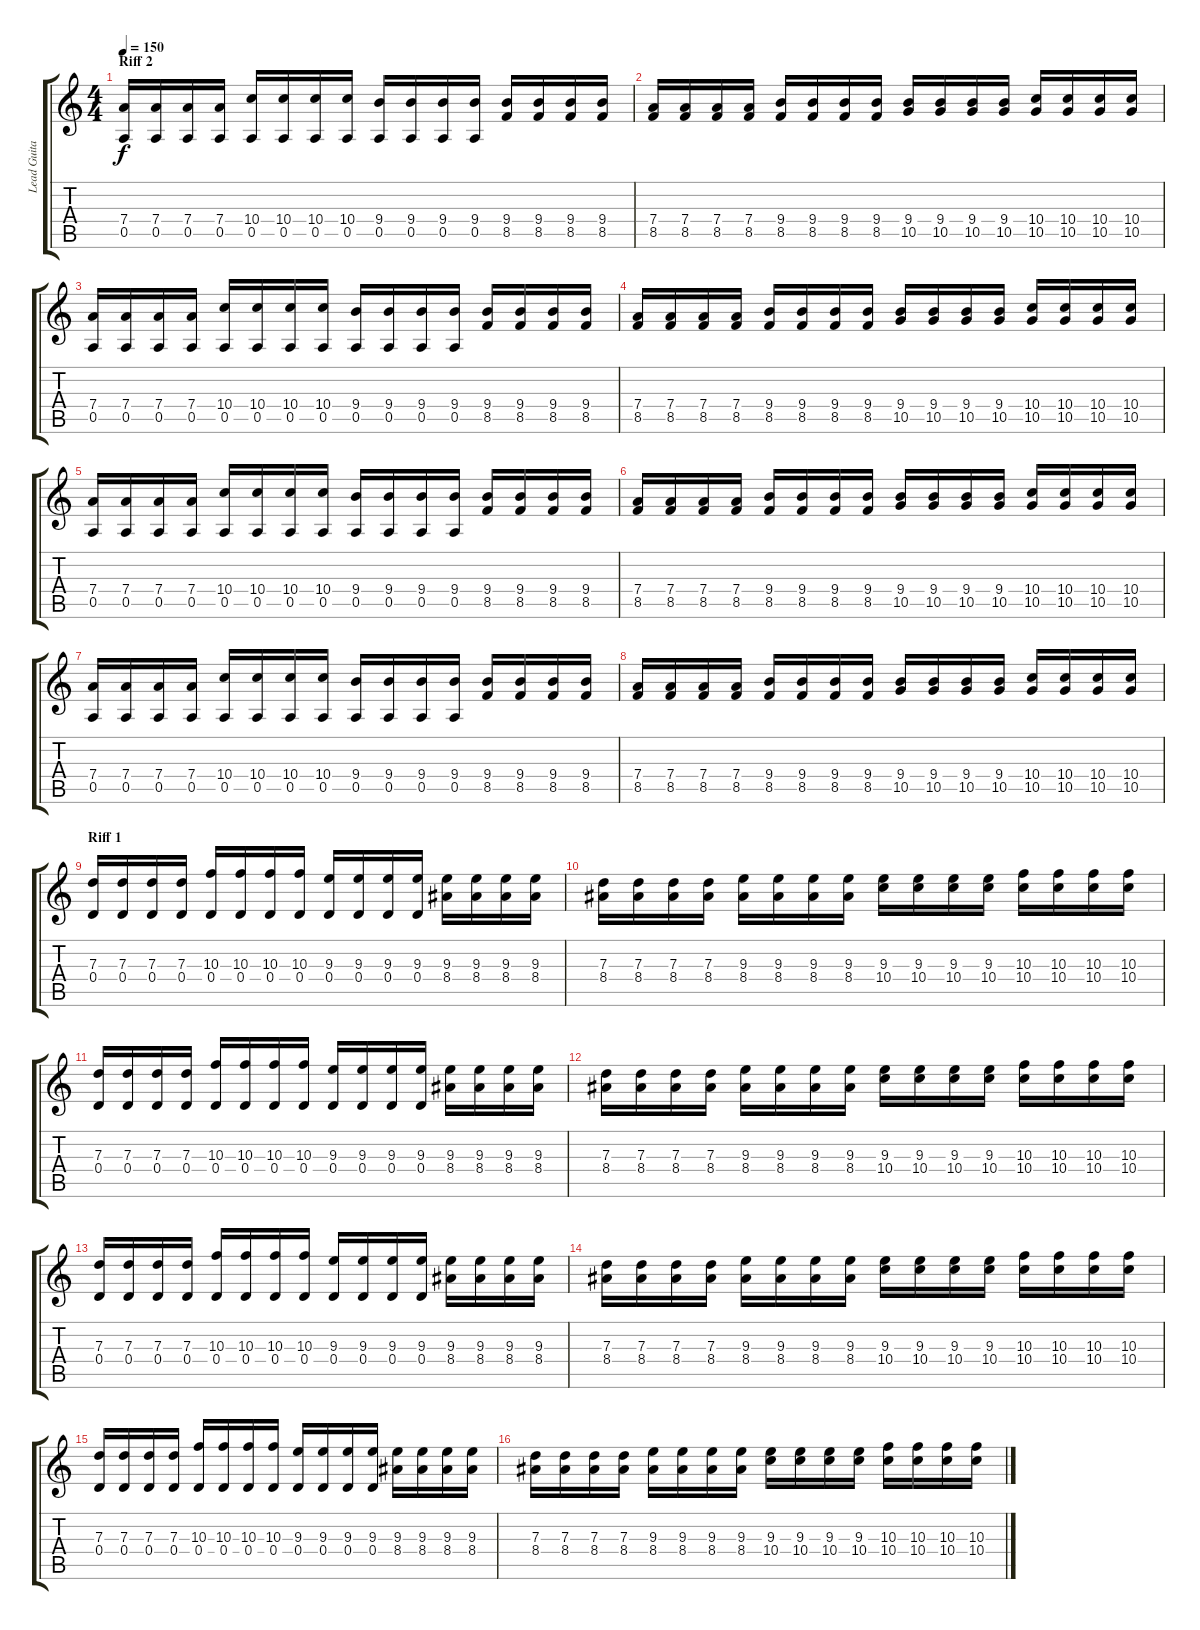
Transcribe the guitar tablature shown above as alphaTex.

\track ("Lead Guitar" "Lead Guita") {instrument overdrivenguitar}
\staff {score tabs}
\tuning (E4 B3 G3 D3 A2 E2) {hide}
\ts (4 4)
\section ("" "Riff 2")
\tempo 150
\clef g2
\ks c
(7.4 0.5).16{dy f} (7.4 0.5).16 (7.4 0.5).16 (7.4 0.5).16 (10.4 0.5).16 (10.4 0.5).16 (10.4 0.5).16 (10.4 0.5).16 (9.4 0.5).16 (9.4 0.5).16 (9.4 0.5).16 (9.4 0.5).16 (9.4 8.5).16 (9.4 8.5).16 (9.4 8.5).16 (9.4 8.5).16 |
(7.4 8.5).16 (7.4 8.5).16 (7.4 8.5).16 (7.4 8.5).16 (9.4 8.5).16 (9.4 8.5).16 (9.4 8.5).16 (9.4 8.5).16 (9.4 10.5).16 (9.4 10.5).16 (9.4 10.5).16 (9.4 10.5).16 (10.4 10.5).16 (10.4 10.5).16 (10.4 10.5).16 (10.4 10.5).16 |
(7.4 0.5).16 (7.4 0.5).16 (7.4 0.5).16 (7.4 0.5).16 (10.4 0.5).16 (10.4 0.5).16 (10.4 0.5).16 (10.4 0.5).16 (9.4 0.5).16 (9.4 0.5).16 (9.4 0.5).16 (9.4 0.5).16 (9.4 8.5).16 (9.4 8.5).16 (9.4 8.5).16 (9.4 8.5).16 |
(7.4 8.5).16 (7.4 8.5).16 (7.4 8.5).16 (7.4 8.5).16 (9.4 8.5).16 (9.4 8.5).16 (9.4 8.5).16 (9.4 8.5).16 (9.4 10.5).16 (9.4 10.5).16 (9.4 10.5).16 (9.4 10.5).16 (10.4 10.5).16 (10.4 10.5).16 (10.4 10.5).16 (10.4 10.5).16 |
(7.4 0.5).16 (7.4 0.5).16 (7.4 0.5).16 (7.4 0.5).16 (10.4 0.5).16 (10.4 0.5).16 (10.4 0.5).16 (10.4 0.5).16 (9.4 0.5).16 (9.4 0.5).16 (9.4 0.5).16 (9.4 0.5).16 (9.4 8.5).16 (9.4 8.5).16 (9.4 8.5).16 (9.4 8.5).16 |
(7.4 8.5).16 (7.4 8.5).16 (7.4 8.5).16 (7.4 8.5).16 (9.4 8.5).16 (9.4 8.5).16 (9.4 8.5).16 (9.4 8.5).16 (9.4 10.5).16 (9.4 10.5).16 (9.4 10.5).16 (9.4 10.5).16 (10.4 10.5).16 (10.4 10.5).16 (10.4 10.5).16 (10.4 10.5).16 |
(7.4 0.5).16 (7.4 0.5).16 (7.4 0.5).16 (7.4 0.5).16 (10.4 0.5).16 (10.4 0.5).16 (10.4 0.5).16 (10.4 0.5).16 (9.4 0.5).16 (9.4 0.5).16 (9.4 0.5).16 (9.4 0.5).16 (9.4 8.5).16 (9.4 8.5).16 (9.4 8.5).16 (9.4 8.5).16 |
(7.4 8.5).16 (7.4 8.5).16 (7.4 8.5).16 (7.4 8.5).16 (9.4 8.5).16 (9.4 8.5).16 (9.4 8.5).16 (9.4 8.5).16 (9.4 10.5).16 (9.4 10.5).16 (9.4 10.5).16 (9.4 10.5).16 (10.4 10.5).16 (10.4 10.5).16 (10.4 10.5).16 (10.4 10.5).16 |
\section ("" "Riff 1")
(7.3 0.4).16 (7.3 0.4).16 (7.3 0.4).16 (7.3 0.4).16 (10.3 0.4).16 (10.3 0.4).16 (10.3 0.4).16 (10.3 0.4).16 (9.3 0.4).16 (9.3 0.4).16 (9.3 0.4).16 (9.3 0.4).16 (9.3 8.4).16 (9.3 8.4).16 (9.3 8.4).16 (9.3 8.4).16 |
(7.3 8.4).16 (7.3 8.4).16 (7.3 8.4).16 (7.3 8.4).16 (9.3 8.4).16 (9.3 8.4).16 (9.3 8.4).16 (9.3 8.4).16 (9.3 10.4).16 (9.3 10.4).16 (9.3 10.4).16 (9.3 10.4).16 (10.3 10.4).16 (10.3 10.4).16 (10.3 10.4).16 (10.3 10.4).16 |
(7.3 0.4).16 (7.3 0.4).16 (7.3 0.4).16 (7.3 0.4).16 (10.3 0.4).16 (10.3 0.4).16 (10.3 0.4).16 (10.3 0.4).16 (9.3 0.4).16 (9.3 0.4).16 (9.3 0.4).16 (9.3 0.4).16 (9.3 8.4).16 (9.3 8.4).16 (9.3 8.4).16 (9.3 8.4).16 |
(7.3 8.4).16 (7.3 8.4).16 (7.3 8.4).16 (7.3 8.4).16 (9.3 8.4).16 (9.3 8.4).16 (9.3 8.4).16 (9.3 8.4).16 (9.3 10.4).16 (9.3 10.4).16 (9.3 10.4).16 (9.3 10.4).16 (10.3 10.4).16 (10.3 10.4).16 (10.3 10.4).16 (10.3 10.4).16 |
(7.3 0.4).16 (7.3 0.4).16 (7.3 0.4).16 (7.3 0.4).16 (10.3 0.4).16 (10.3 0.4).16 (10.3 0.4).16 (10.3 0.4).16 (9.3 0.4).16 (9.3 0.4).16 (9.3 0.4).16 (9.3 0.4).16 (9.3 8.4).16 (9.3 8.4).16 (9.3 8.4).16 (9.3 8.4).16 |
(7.3 8.4).16 (7.3 8.4).16 (7.3 8.4).16 (7.3 8.4).16 (9.3 8.4).16 (9.3 8.4).16 (9.3 8.4).16 (9.3 8.4).16 (9.3 10.4).16 (9.3 10.4).16 (9.3 10.4).16 (9.3 10.4).16 (10.3 10.4).16 (10.3 10.4).16 (10.3 10.4).16 (10.3 10.4).16 |
(7.3 0.4).16 (7.3 0.4).16 (7.3 0.4).16 (7.3 0.4).16 (10.3 0.4).16 (10.3 0.4).16 (10.3 0.4).16 (10.3 0.4).16 (9.3 0.4).16 (9.3 0.4).16 (9.3 0.4).16 (9.3 0.4).16 (9.3 8.4).16 (9.3 8.4).16 (9.3 8.4).16 (9.3 8.4).16 |
(7.3 8.4).16 (7.3 8.4).16 (7.3 8.4).16 (7.3 8.4).16 (9.3 8.4).16 (9.3 8.4).16 (9.3 8.4).16 (9.3 8.4).16 (9.3 10.4).16 (9.3 10.4).16 (9.3 10.4).16 (9.3 10.4).16 (10.3 10.4).16 (10.3 10.4).16 (10.3 10.4).16 (10.3 10.4).16
